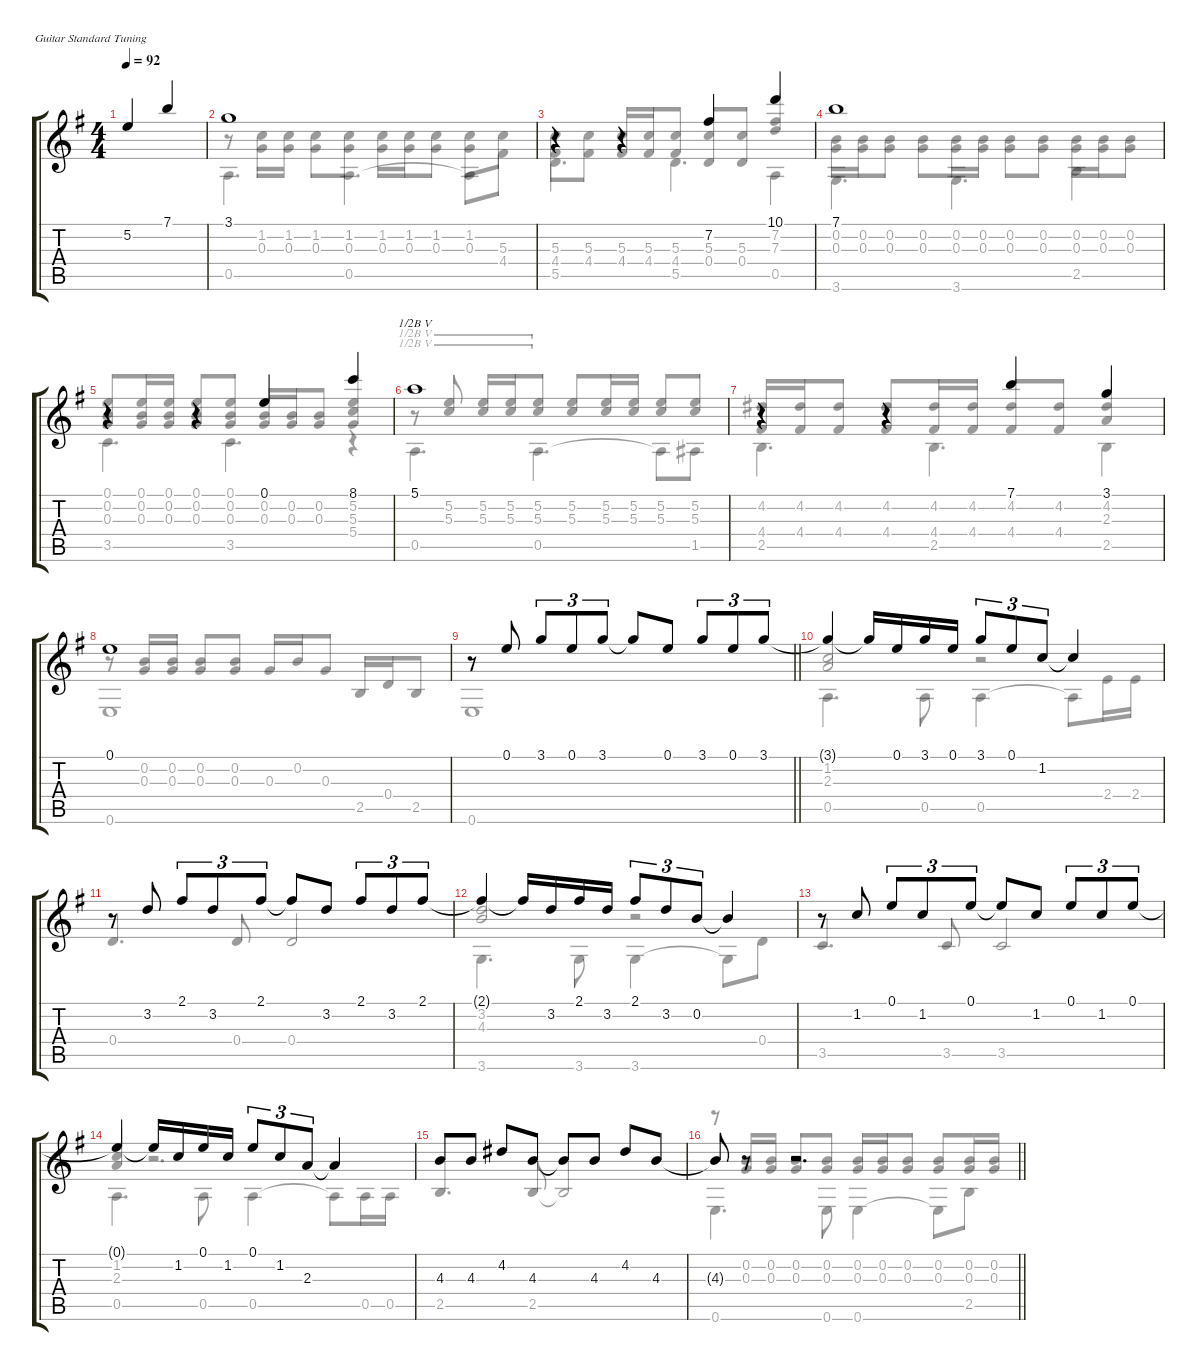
\defaultSystemsLayout 4
\hideDynamics
\bracketExtendMode groupsimilarinstruments
\firstSystemTrackNameOrientation horizontal
\otherSystemsTrackNameOrientation horizontal
\track "" {instrument electricguitarjazz}
\staff {score tabs}
\tuning (E4 B3 G3 D3 A2 E2)
\voice
\ts (4 4)
\ac
\tempo 92
\clef g2
\ks eminor
5.2.4{dy f instrument electricguitarjazz beam invert} 7.1.4{beam invert} |
3.1.1 |
r.4 r.4 7.2.4 10.1.4 |
7.1.1 |
r.4 r.4 0.1.4 8.1.4 |
5.1.1{barre (5 half)} |
r.4 r.4 7.1.4 3.1.4 |
0.1.1 |
\barLineRight lightlight
r.8 0.1.8 3.1.8{tu (3 2)} 0.1.8{tu (3 2)} 3.1.8{tu (3 2)} 3.1{t}.8 0.1.8 3.1.8{tu (3 2)} 0.1.8{tu (3 2)} 3.1.8{tu (3 2)} |
\scale
0.486054 3.1{t}.4 3.1{t}.16 0.1.16 3.1.16 0.1.16 3.1.8{tu (3 2)} 0.1.8{tu (3 2)} 1.2.8{tu (3 2)} 1.2{t}.4 |
\scale
0.514371 r.8 3.2.8 2.1.8{tu (3 2)} 3.2.8{tu (3 2)} 2.1.8{tu (3 2)} 2.1{t}.8 3.2.8 2.1.8{tu (3 2)} 3.2.8{tu (3 2)} 2.1.8{tu (3 2)} |
\scale
0.459346 2.1{t}.4 2.1{t}.16 3.2.16 2.1.16 3.2.16 2.1.8{tu (3 2)} 3.2.8{tu (3 2)} 0.2.8{tu (3 2)} 0.2{t}.4 |
\scale
0.541495 r.8 1.2.8 0.1.8{tu (3 2)} 1.2.8{tu (3 2)} 0.1.8{tu (3 2)} 0.1{t}.8 1.2.8 0.1.8{tu (3 2)} 1.2.8{tu (3 2)} 0.1.8{tu (3 2)} |
0.1{t}.4 0.1{t}.16 1.2.16 0.1.16 1.2.16 0.1.8{tu (3 2)} 1.2.8{tu (3 2)} 2.3.8{tu (3 2)} 2.3{t}.4 |
4.3.8 4.3.8 4.2.8 4.3.8 4.3{t}.8 4.3.8 4.2.8 4.3.8 |
\barLineRight lightlight
4.3{t}.8 r.8 r.2{d}
\voice
\clef g2
\ottava regular
\simile none
\ks eminor
|
r.8 (1.2 0.3).16 (1.2 0.3).16 (1.2 0.3).8 (1.2 0.3).8 (1.2 0.3).16 (1.2 0.3).16 (1.2 0.3).8 (1.2 0.3).8 5.3.8 |
(5.3 4.4).8 (5.3 4.4).8 (5.3 4.4).16 (5.3 4.4).16 (5.3 4.4).8 (5.3 0.4).8{beam invert} (5.3 0.4).8 (7.3 7.2).4{beam invert} |
(0.2 0.3).16 (0.2 0.3).16 (0.2 0.3).8 (0.2 0.3).8 (0.2 0.3).16 (0.2 0.3).16 (0.2 0.3).8 (0.2 0.3).8 (0.2 0.3).16 (0.2 0.3).16 (0.2 0.3).8 |
(0.2 0.3 0.1).8{beam invert} (0.2 0.3 0.1).16 (0.2 0.3 0.1).16{beam invert} (0.2 0.3 0.1).8 (0.2 0.3 0.1).8 (0.3 0.2).16{beam invert} (0.3 0.2).16 (0.3 0.2).8 (5.2 5.3 5.4).4{beam invert} |
r.8{barre (5 half)} (5.2 5.3).8{barre (5 half) beam invert} (5.2 5.3).16{barre (5 half)} (5.2 5.3).16{barre (5 half) beam invert} (5.2 5.3).8{barre (5 half)} (5.2 5.3).8{beam invert} (5.2 5.3).16 (5.2 5.3).16 (5.2 5.3).8{beam invert} (5.2 5.3).8 |
(4.2 4.4).16 (4.2 4.4).16 (4.2 4.4).8 (4.2 4.4).8{beam invert} (4.2 4.4).16 (4.2 4.4).16{beam invert} (4.2 4.4).8 (4.2 4.4).8{beam invert} (4.2 2.3).4{beam invert} |
r.8 (0.3 0.2).16{beam invert} (0.3 0.2).16 (0.3 0.2).8{beam invert} (0.3 0.2).8 0.3.16{beam invert} 0.2.16 0.3.8 2.5.16{beam invert} 0.4.16 2.5.8 |
\barLineRight lightlight
|
\scale
0.486054 (1.2 2.3).2{beam invert} r.2{beam invert} |
\scale
0.514371 |
\scale
0.459346 (3.2 4.3).2{beam invert} r.2{beam invert} |
\scale
0.541495 |
(1.2 2.3).4{beam invert} r.2{d beam invert} |
|
\barLineRight lightlight
r.8{beam invert} (0.2 0.3).16{beam invert} (0.2 0.3).16 (0.2 0.3).8{beam invert} (0.2 0.3).8 (0.2 0.3).16{beam invert} (0.2 0.3).16 (0.2 0.3).8 (0.2 0.3).8{beam invert} (0.2 0.3).16 (0.2 0.3).16
\voice
\clef g2
\ottava regular
\simile none
\ks eminor
|
0.5.4{d} 0.5.4{d} 0.5{t}.8 4.4.8 |
5.5.4{d} 5.5.4{d} 0.5.4 |
3.6.4{d} 3.6.4{d} 2.5.4 |
3.5.4{d} 3.5.4{d} r.4 |
0.5.4{d barre (5 half)} 0.5.4{d barre (5 half)} 0.5{t}.8 1.5.8 |
2.5.4{d} 2.5.4{d} 2.5.4 |
0.6.1 |
\barLineRight lightlight
0.6.1 |
\scale
0.486054 0.5.4{d} 0.5.8 0.5.4 0.5{t}.8 2.4.16 2.4.16 |
\scale
0.514371 0.4.4{d beam invert} 0.4.8{beam invert} 0.4.2{beam invert} |
\scale
0.459346 3.6.4{d} 3.6.8 3.6.4 3.6{t}.8 0.4.8 |
\scale
0.541495 3.5.4{d beam invert} 3.5.8{beam invert} 3.5.2{beam invert} |
0.5.4{d} 0.5.8 0.5.4 0.5{t}.8 0.5.16 0.5.16 |
2.5.4{d beam invert} 2.5.8{beam invert} 2.5{t}.2{beam invert} |
\barLineRight lightlight
0.6.4{d} 0.6.8 0.6.4 0.6{t}.8 2.5.8
